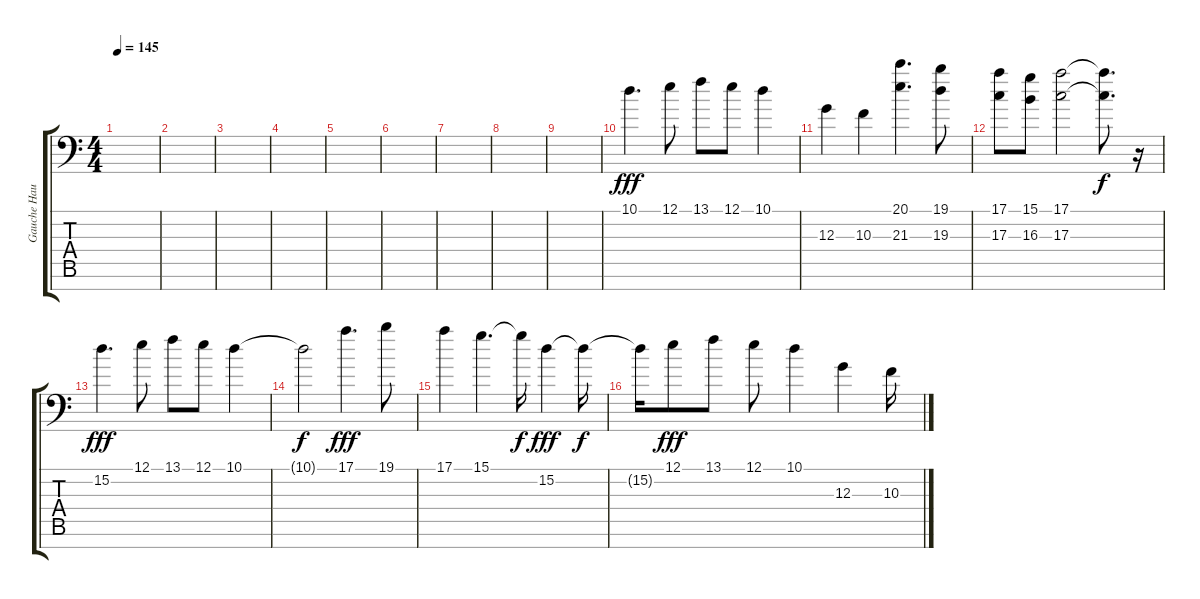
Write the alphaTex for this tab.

\track ("Gauche Haute" "Gauche Hau") {instrument acousticgrandpiano}
\staff {score tabs}
\tuning (E4 B3 G3 D3 A2 E2 C-1) {hide}
\ts (4 4)
\tempo 145
\clef f4
\ks c
|
|
|
|
|
|
|
|
|
10.1.4{d dy fff} 12.1.8 13.1.8 12.1.8 10.1.4 |
12.3.4 10.3.4 (20.1 21.3).4{d} (19.1 19.3).8 |
(17.1 17.3).8 (15.1 16.3).8 (17.1 17.3).2 (17.1{t} 17.3{t}).8{d dy f} r.16 |
15.2.4{d dy fff} 12.1.8 13.1.8 12.1.8 10.1.4 |
10.1{t}.2{dy f} 17.1.4{d dy fff} 19.1.8 |
17.1.4 15.1.4{d} 15.1{t}.16{dy f} 15.2.4{dy fff} 15.2{t}.16{dy f} |
15.2{t}.16 12.1.8{dy fff} 13.1.8 12.1.8 10.1.4 12.3.4 10.3.16
